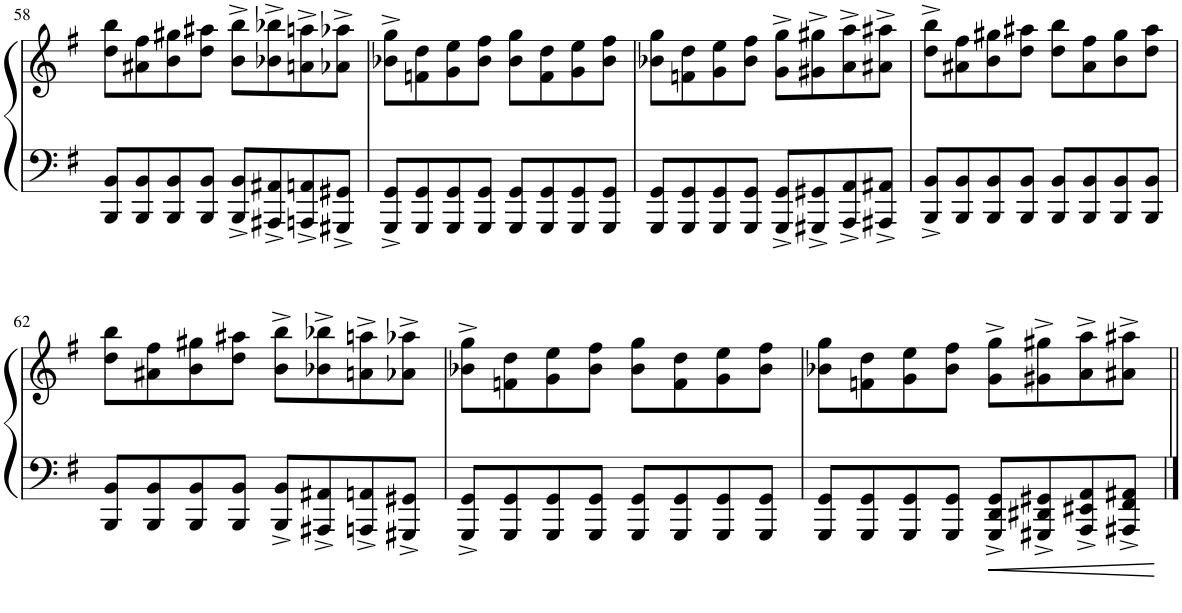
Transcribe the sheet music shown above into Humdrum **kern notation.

**kern	**kern
*part1	*part1
*staff2	*staff1
*I"Piano	*
*I'Pno.	*
!!LO:PB:g=z
*clefF4	*clefG2
*k[f#]	*k[f#]
*M4/4	*M4/4
=58	=58
8BBB/ 8BB/L	8dd\ 8bb\L
8BBB/ 8BB/	8a#X\ 8ff#\
8BBB/ 8BB/	8b\ 8gg#X\
8BBB/ 8BB/J	8dd\ 8aa#X\J
8BBB/^ 8BB/^L	8b\^ 8bb\^L
8AAA#X/^ 8AA#X/^	8b-X\^ 8bb-X\^
8AAAn/^ 8AAn/^	8an\^ 8aan\^
8GGG#X/^ 8GG#X/^J	8a-X\^ 8aa-X\^J
=59	=59
8GGG/^ 8GG/^L	8b-X\^ 8gg\^L
8GGG/ 8GG/	8fn\ 8dd\
8GGG/ 8GG/	8g\ 8ee\
8GGG/ 8GG/J	8b-\ 8ff#\J
8GGG/ 8GG/L	8b-\ 8gg\L
8GGG/ 8GG/	8f\ 8dd\
8GGG/ 8GG/	8g\ 8ee\
8GGG/ 8GG/J	8b-\ 8ff#\J
=60	=60
8GGG/ 8GG/L	8b-X\ 8gg\L
8GGG/ 8GG/	8fn\ 8dd\
8GGG/ 8GG/	8g\ 8ee\
8GGG/ 8GG/J	8b-\ 8ff#\J
8GGG/^ 8GG/^L	8g\^ 8gg\^L
8GGG#X/^ 8GG#X/^	8g#X\^ 8gg#X\^
8AAA/^ 8AA/^	8a\^ 8aa\^
8AAA#X/^ 8AA#X/^J	8a#X\^ 8aa#X\^J
=61	=61
8BBB/^ 8BB/^L	8dd\^ 8bb\^L
8BBB/ 8BB/	8a#X\ 8ff#\
8BBB/ 8BB/	8b\ 8gg#X\
8BBB/ 8BB/J	8dd\ 8aa#X\J
8BBB/ 8BB/L	8dd\ 8bb\L
8BBB/ 8BB/	8a#\ 8ff#\
8BBB/ 8BB/	8b\ 8gg#\
8BBB/ 8BB/J	8dd\ 8aa#\J
!!LO:LB:g=z
=62	=62
8BBB/ 8BB/L	8dd\ 8bb\L
8BBB/ 8BB/	8a#X\ 8ff#\
8BBB/ 8BB/	8b\ 8gg#X\
8BBB/ 8BB/J	8dd\ 8aa#X\J
8BBB/^ 8BB/^L	8b\^ 8bb\^L
8AAA#X/^ 8AA#X/^	8b-X\^ 8bb-X\^
8AAAn/^ 8AAn/^	8an\^ 8aan\^
8GGG#X/^ 8GG#X/^J	8a-X\^ 8aa-X\^J
=63	=63
8GGG/^ 8GG/^L	8b-X\^ 8gg\^L
8GGG/ 8GG/	8fn\ 8dd\
8GGG/ 8GG/	8g\ 8ee\
8GGG/ 8GG/J	8b-\ 8ff#\J
8GGG/ 8GG/L	8b-\ 8gg\L
8GGG/ 8GG/	8f\ 8dd\
8GGG/ 8GG/	8g\ 8ee\
8GGG/ 8GG/J	8b-\ 8ff#\J
=64	=64
8GGG/ 8GG/L	8b-X\ 8gg\L
8GGG/ 8GG/	8fn\ 8dd\
8GGG/ 8GG/	8g\ 8ee\
8GGG/ 8GG/J	8b-\ 8ff#\J
8GGG/^ 8DD/^ 8GG/^L	8g\^ 8gg\^L
8GGG#X/^ 8DD#X/^ 8GG#X/^	8g#X\^ 8gg#X\^
8AAA/^ 8EE#X/^ 8AA/^	8a\^ 8aa\^
8AAA#X/^ 8FF#/^ 8AA#X/^J	8a#X\^ 8aa#X\^J
=||	=||
*-	*-
